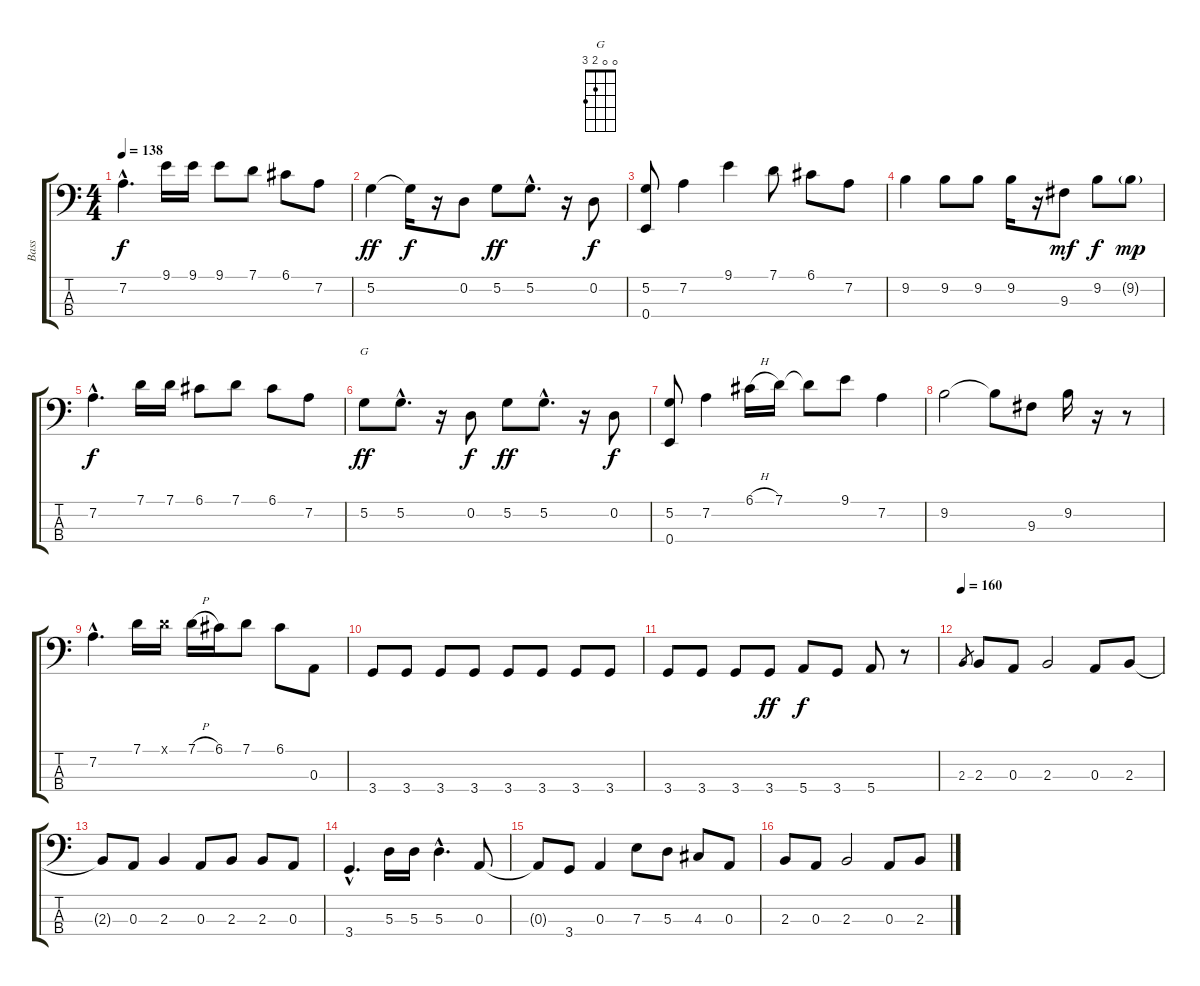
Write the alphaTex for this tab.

\track ("Bass" "Bass") {instrument electricbassfinger}
\staff {score tabs}
\tuning (G2 D2 A1 E1) {hide}
\chord ("G" 0 0 2 3)
\ts (4 4)
\tempo 138
\clef f4
\ks c
7.2{hac}.4{d dy f} 9.1.16 9.1.16 9.1.8 7.1.8 6.1.8 7.2.8 |
5.2.4{dy ff} 5.2{t}.16{dy f} r.16 0.2.8 5.2.8{dy ff} 5.2{hac}.8{d} r.16 0.2.8{dy f} |
(5.2 0.4).8 7.2.4 9.1.4 7.1.8 6.1.8 7.2.8 |
9.2.4 9.2.8 9.2.8 9.2.16 r.16 9.3.8{dy mf} 9.2.8{dy f} 9.2{g}.8{dy mp} |
7.2{hac}.4{d dy f} 7.1.16 7.1.16 6.1.8 7.1.8 6.1.8 7.2.8 |
5.2.8{ch "G" dy ff} 5.2{hac}.8{d} r.16 0.2.8{dy f} 5.2.8{dy ff} 5.2{hac}.8{d} r.16 0.2.8{dy f} |
(5.2 0.4).8 7.2.4 6.1{h}.16 7.1.16 7.1{t}.8 9.1.8 7.2.4 |
9.2.2 9.2{t}.8 9.3.8 9.2.16 r.16 r.8 |
7.2{hac}.4{d} 7.1.16 7.1{x}.16 7.1{h}.16 6.1.16 7.1.8 6.1.8 0.3.8 |
3.4.8 3.4.8 3.4.8 3.4.8 3.4.8 3.4.8 3.4.8 3.4.8 |
3.4.8 3.4.8 3.4.8 3.4.8{dy ff} 5.4.8{dy f} 3.4.8 5.4.8 r.8 |
\tempo 136
\tempo 160
2.3.8{gr} 2.3.8 0.3.8 2.3.2 0.3.8 2.3.8 |
2.3{t}.8 0.3.8 2.3.4 0.3.8 2.3.8 2.3.8 0.3.8 |
3.4{hac}.4{d} 5.3.16 5.3.16 5.3{hac}.4{d} 0.3.8 |
0.3{t}.8 3.4.8 0.3.4 7.3.8 5.3.8 4.3.8 0.3.8 |
2.3.8 0.3.8 2.3.2 0.3.8 2.3.8
